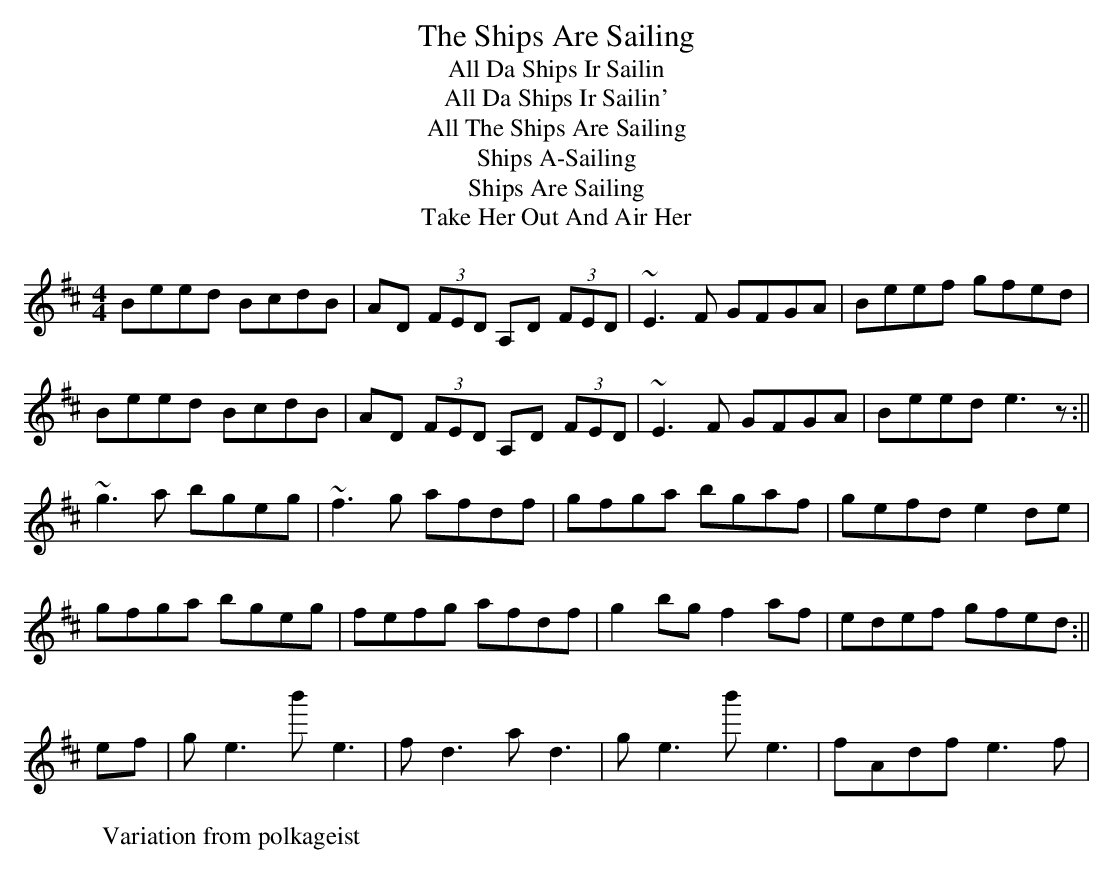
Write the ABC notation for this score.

X:1
T:Ships Are Sailing, The
T:All Da Ships Ir Sailin
T:All Da Ships Ir Sailin'
T:All The Ships Are Sailing
T:Ships A-Sailing
T:Ships Are Sailing
T:Take Her Out And Air Her
M:4/4
L:1/8
K:Edor
Beed BcdB | AD (3FED A,D (3FED | ~E3F GFGA | Beef gfed |
Beed BcdB | AD (3FED A,D (3FED | ~E3F GFGA | Beed e3z :||
~g3a bgeg | ~f3g afdf | gfga bgaf | gefd e2 de |
gfga bgeg | fefg afdf | g2bg f2af | edef gfed :||
W:Variation from polkageist
ef| ge3 b'e3 | fd3 ad3 | ge3 b'e3 | fAdf e3f |
